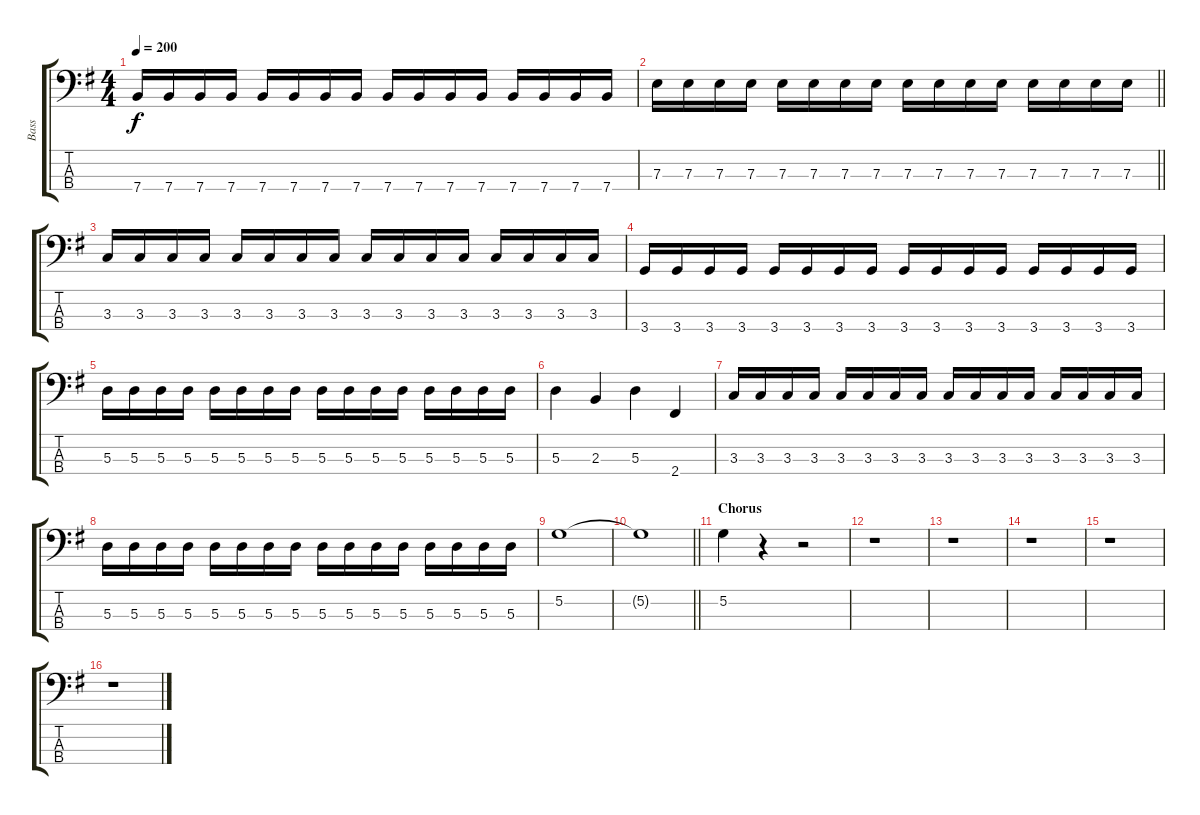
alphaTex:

\track ("Bass" "Bass") {instrument electricbassfinger}
\staff {score tabs}
\tuning (G2 D2 A1 E1) {hide}
\ts (4 4)
\tempo 200
\clef f4
\ks g
7.4.16{dy f} 7.4.16 7.4.16 7.4.16 7.4.16 7.4.16 7.4.16 7.4.16 7.4.16 7.4.16 7.4.16 7.4.16 7.4.16 7.4.16 7.4.16 7.4.16 |
\barLineRight lightlight
7.3.16 7.3.16 7.3.16 7.3.16 7.3.16 7.3.16 7.3.16 7.3.16 7.3.16 7.3.16 7.3.16 7.3.16 7.3.16 7.3.16 7.3.16 7.3.16 |
\section ("" "")
3.3.16 3.3.16 3.3.16 3.3.16 3.3.16 3.3.16 3.3.16 3.3.16 3.3.16 3.3.16 3.3.16 3.3.16 3.3.16 3.3.16 3.3.16 3.3.16 |
3.4.16 3.4.16 3.4.16 3.4.16 3.4.16 3.4.16 3.4.16 3.4.16 3.4.16 3.4.16 3.4.16 3.4.16 3.4.16 3.4.16 3.4.16 3.4.16 |
5.3.16 5.3.16 5.3.16 5.3.16 5.3.16 5.3.16 5.3.16 5.3.16 5.3.16 5.3.16 5.3.16 5.3.16 5.3.16 5.3.16 5.3.16 5.3.16 |
5.3.4 2.3.4 5.3.4 2.4.4 |
3.3.16 3.3.16 3.3.16 3.3.16 3.3.16 3.3.16 3.3.16 3.3.16 3.3.16 3.3.16 3.3.16 3.3.16 3.3.16 3.3.16 3.3.16 3.3.16 |
5.3.16 5.3.16 5.3.16 5.3.16 5.3.16 5.3.16 5.3.16 5.3.16 5.3.16 5.3.16 5.3.16 5.3.16 5.3.16 5.3.16 5.3.16 5.3.16 |
5.2.1 |
\barLineRight lightlight
5.2{t}.1 |
\section ("" "Chorus")
5.2.4 r.4 r.2 |
r.1 |
r.1 |
r.1 |
r.1 |
r.1
